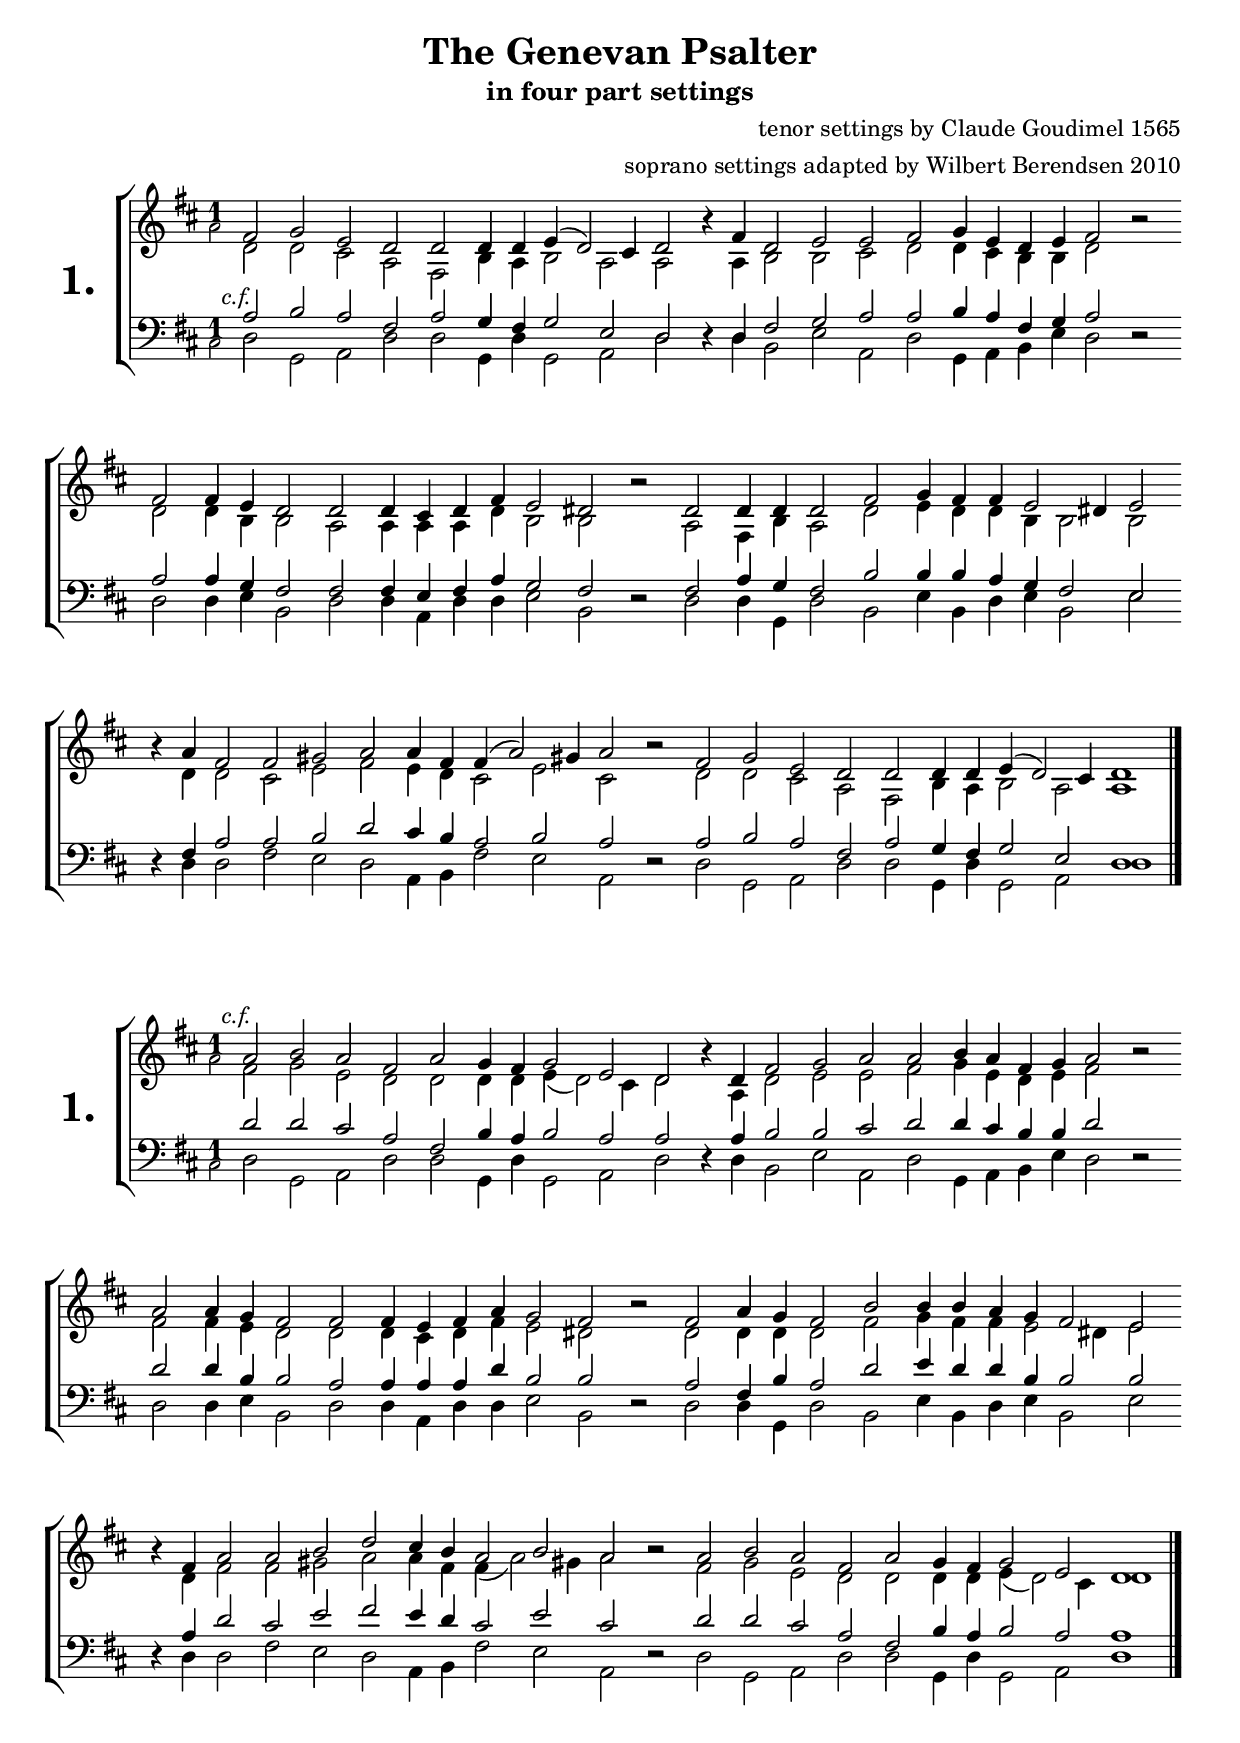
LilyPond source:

\version "2.13.10"

\include "def.ly"

psalm = 1

keySig = {
  \key d \major
}

mel = \relative c' {
  a2 b a fis a g4 fis g2 e d
  r4 d fis2 g a a b4 a fis g a2 r
  a2 a4 g fis2 fis fis4 e fis a g2 fis r
  fis2 a4 g fis2 b b4 b a g fis2 e
  r4 fis a2 a b d cis4 b a2 b a r
  a2 b a fis a g4 fis g2 e d1
}

bas = \relative c {
  d2 g, a d d g,4 d' g,2 a d
  r4 d b2 e a, d g,4 a b e d2 r
  d2 d4 e b2 d d4 a d d e2 b r
  d2 d4 g, d'2 b e4 b d e b2 e
  r4 d d2 fis e d a4 b fis'2 e a, r
  d2 g, a d d g,4 d' g,2 a d1
}

sop = \relative c' {
  fis2 g e d d d4 d e( d2) cis4 d2
  r4 fis d2 e e fis g4 e d e fis2 r
  fis2 fis4 e d2 d d4 cis d fis e2 dis r
  d2 d4 d d2 fis g4 fis fis e2 dis4 e2
  r4 a fis2 fis gis a a4 fis fis( a2) gis4 a2 r
  fis2 g e d d d4 d e( d2) cis4 d1
}

alt = \relative c' {
  d2 d cis a fis b4 a b2 a2 a
  r4 a b2 b cis d d4 cis b b d2 r
  d2 d4 b b2 a a4 a a d b2 b r
  a2 fis4 b a2 d e4 d d b b2 b
  r4 d d2 cis e fis e4 d cis2 e cis r
  d2 d cis a fis b4 a b2 a a1
}

% modified for soprano setting
altSS = \relative c' {
  fis2 g e d d d4 d e( d2) cis4 d2
  r4 a d2 e e fis g4 e d e fis2 r
  fis2 fis4 e d2 d d4 cis d fis e2 dis r
  d2 d4 d d2 fis g4 fis fis e2 dis4 e2
  r4 d fis2 fis gis a a4 fis fis( a2) gis4 a2 r
  fis2 g e d d d4 d e( d2) cis4 d1
}

tenSS = \relative c' {
  d2 d cis a fis b4 a b2 a2 a
  r4 a b2 b cis d d4 cis b b d2 r
  d2 d4 b b2 a a4 a a d b2 b r
  a2 fis4 b a2 d e4 d d b b2 b
  r4 a d2 cis e fis e4 d cis2 e cis r
  d2 d cis a fis b4 a b2 a a1
}

breaks = {
  s1*9
  \bar "" \break
  s1*8 s2
  \bar "" \break
}

\score {
  \makeTenorSetting #psalm \keySig \sop \alt \mel \bas \breaks
  \layout {}
  \midi {}
}

\score {
  \makeSopranoSetting #psalm \keySig \mel \altSS \tenSS \bas \breaks
  \layout {}
  \midi {}
}
